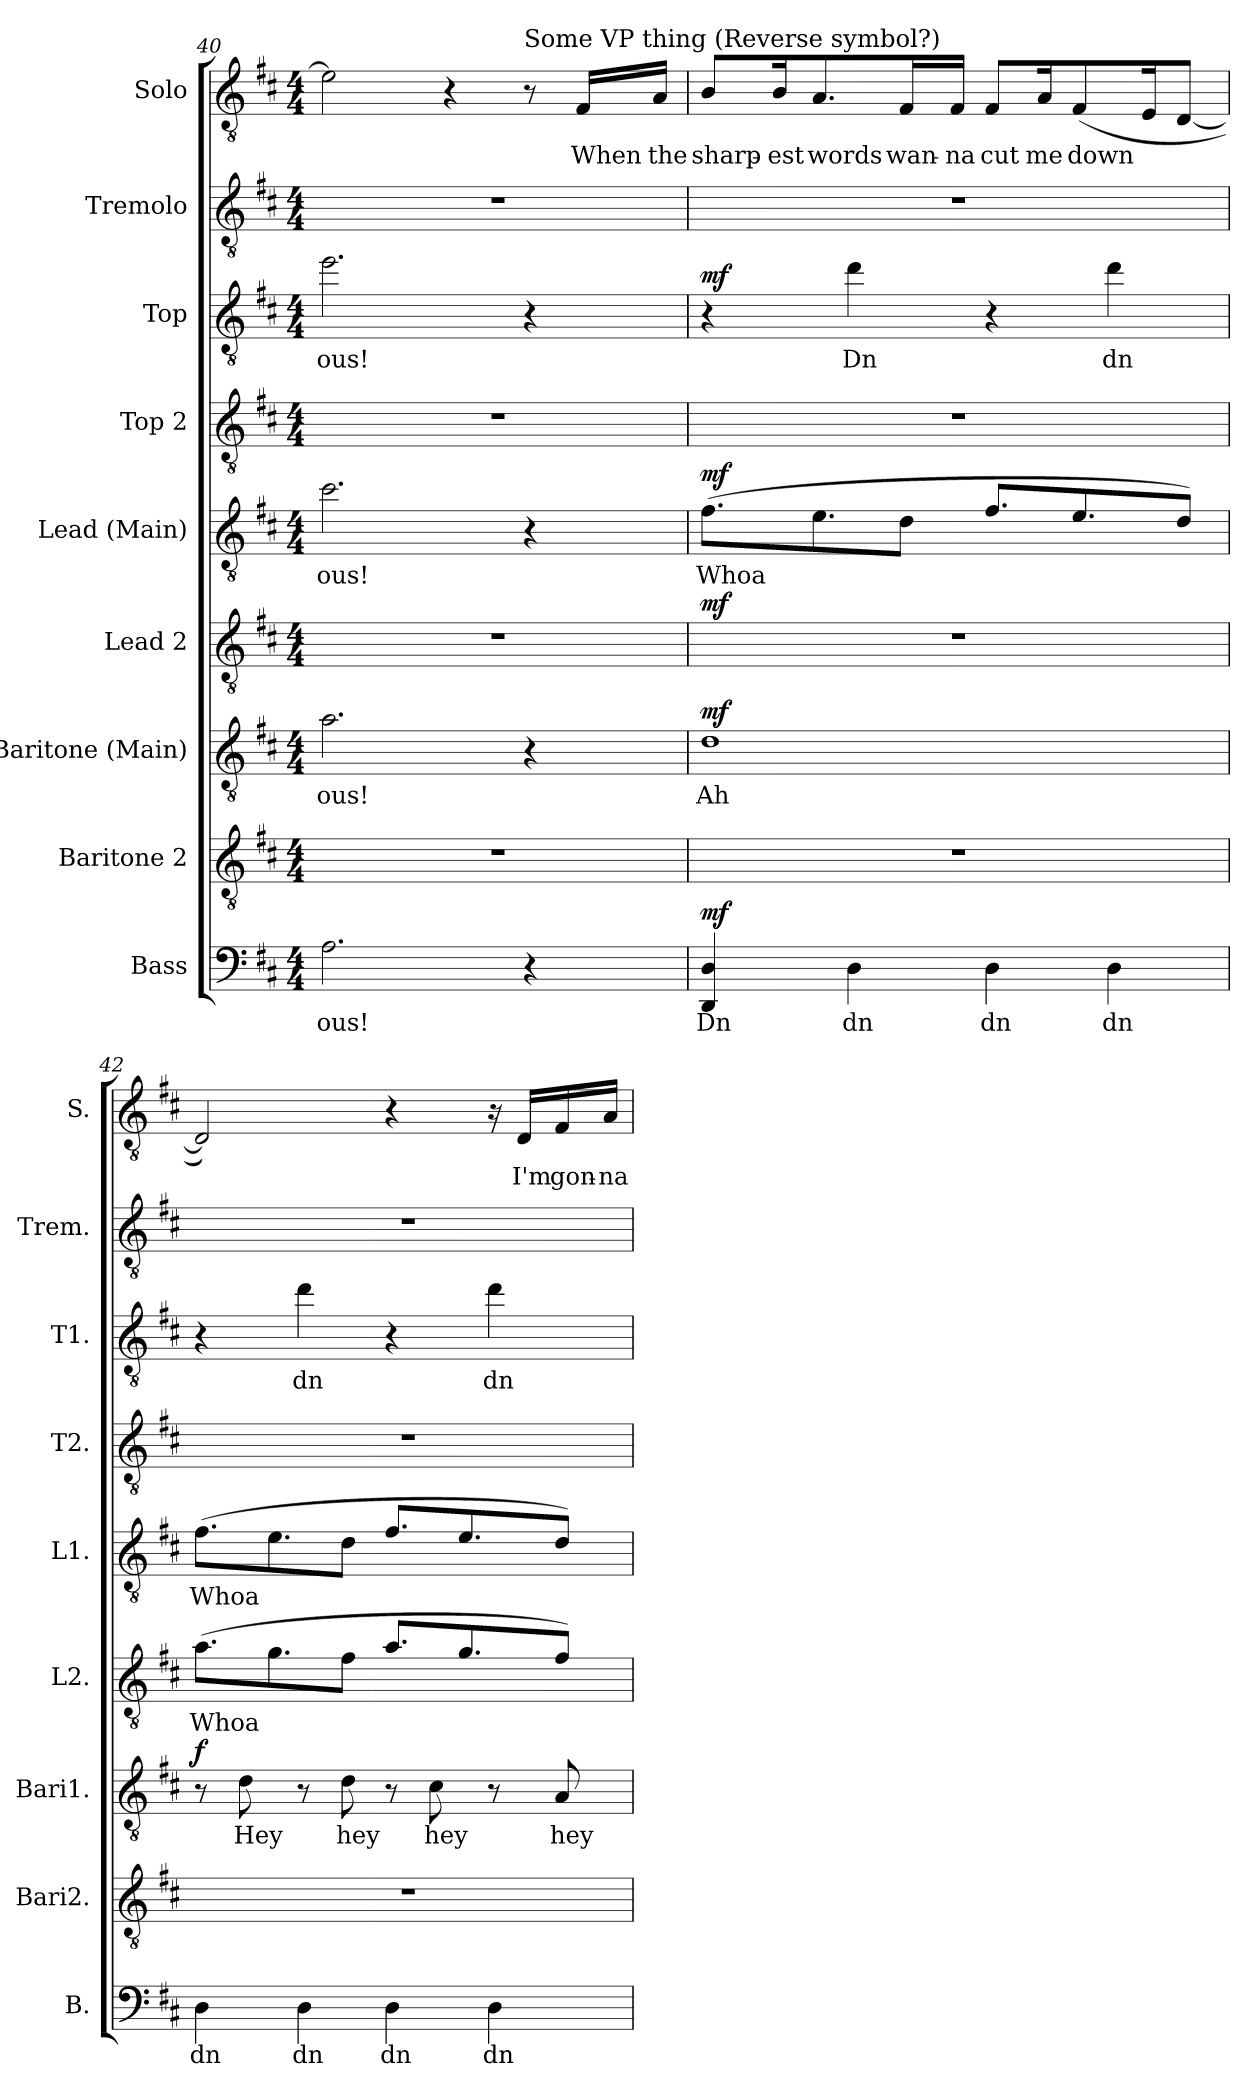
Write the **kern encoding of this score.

**kern	**text	**dynam	**kern	**kern	**text	**dynam	**kern	**text	**dynam	**kern	**text	**dynam	**kern	**kern	**text	**dynam	**kern	**kern	**text
*part9	*part9	*part9	*part8	*part7	*part7	*part7	*part6	*part6	*part6	*part5	*part5	*part5	*part4	*part3	*part3	*part3	*part2	*part1	*part1
*staff9	*staff9	*staff9	*staff8	*staff7	*staff7	*staff7	*staff6	*staff6	*staff6	*staff5	*staff5	*staff5	*staff4	*staff3	*staff3	*staff3	*staff2	*staff1	*staff1
*I"Bass	*	*	*I"Baritone 2	*I"Baritone (Main)	*	*	*I"Lead 2	*	*	*I"Lead (Main)	*	*	*I"Top 2	*I"Top	*	*	*I"Tremolo	*I"Solo	*
*I'B.	*	*	*I'Bari2.	*I'Bari1.	*	*	*I'L2.	*	*	*I'L1.	*	*	*I'T2.	*I'T1.	*	*	*I'Trem.	*I'S.	*
*clefF4	*	*	*clefGv2	*clefGv2	*	*	*clefGv2	*	*	*clefGv2	*	*	*clefGv2	*clefGv2	*	*	*clefGv2	*clefGv2	*
*k[f#c#]	*	*	*k[f#c#]	*k[f#c#]	*	*	*k[f#c#]	*	*	*k[f#c#]	*	*	*k[f#c#]	*k[f#c#]	*	*	*k[f#c#]	*k[f#c#]	*
*M4/4	*	*	*M4/4	*M4/4	*	*	*M4/4	*	*	*M4/4	*	*	*M4/4	*M4/4	*	*	*M4/4	*M4/4	*
=40	=40	=40	=40	=40	=40	=40	=40	=40	=40	=40	=40	=40	=40	=40	=40	=40	=40	=40	=40
!	!LO:LY:b	!	!	!	!LO:LY:b	!	!	!	!	!	!LO:LY:b	!	!	!	!LO:LY:b	!	!	!	!
2.A\	-ous!	.	1r	2.a\	-ous!	.	1r	.	.	2.cc#\	-ous!	.	1r	2.ee\	-ous!	.	1r	2e\]	.
.	.	.	.	.	.	.	.	.	.	.	.	.	.	.	.	.	.	4r	.
!	!	!	!	!	!	!	!	!	!	!	!	!	!	!	!	!	!	!LO:TX:a:t=Some VP thing (Reverse symbol?)	!
4r	.	.	.	4r	.	.	.	.	.	4r	.	.	.	4r	.	.	.	8r	.
!	!	!	!	!	!	!	!	!	!	!	!	!	!	!	!	!	!	!	!LO:LY:b
.	.	.	.	.	.	.	.	.	.	.	.	.	.	.	.	.	.	16F#/LL	When
!	!	!	!	!	!	!	!	!	!	!	!	!	!	!	!	!	!	!	!LO:LY:b
.	.	.	.	.	.	.	.	.	.	.	.	.	.	.	.	.	.	16A/JJ	the
=41	=41	=41	=41	=41	=41	=41	=41	=41	=41	=41	=41	=41	=41	=41	=41	=41	=41	=41	=41
!	!LO:LY:b	!LO:DY:b	!	!	!LO:LY:b	!LO:DY:b	!	!	!LO:DY:b	!	!LO:LY:b	!LO:DY:b	!	!	!	!LO:DY:b	!	!	!LO:LY:b
4DD/ 4D/	Dn	mf	1r	1d	Ah	mf	1r	.	mf	(>8.f#\L	Whoa	mf	1r	4r	.	mf	1r	8B/L	sharp-
!	!	!	!	!	!	!	!	!	!	!	!	!	!	!	!	!	!	!	!LO:LY:b
.	.	.	.	.	.	.	.	.	.	.	.	.	.	.	.	.	.	16B/K	-est
!	!	!	!	!	!	!	!	!	!	!	!	!	!	!	!	!	!	!	!LO:LY:b
.	.	.	.	.	.	.	.	.	.	8.e\	.	.	.	.	.	.	.	8.A/	words
!	!LO:LY:b	!	!	!	!	!	!	!	!	!	!	!	!	!	!LO:LY:b	!	!	!	!
4D\	dn	.	.	.	.	.	.	.	.	.	.	.	.	4dd\	Dn	.	.	.	.
!	!	!	!	!	!	!	!	!	!	!	!	!	!	!	!	!	!	!	!LO:LY:b
.	.	.	.	.	.	.	.	.	.	8d\J	.	.	.	.	.	.	.	16F#/L	wan-
!	!	!	!	!	!	!	!	!	!	!	!	!	!	!	!	!	!	!	!LO:LY:b
.	.	.	.	.	.	.	.	.	.	.	.	.	.	.	.	.	.	16F#/JJ	-na
!	!LO:LY:b	!	!	!	!	!	!	!	!	!	!	!	!	!	!	!	!	!	!LO:LY:b
4D\	dn	.	.	.	.	.	.	.	.	8.f#/L	.	.	.	4r	.	.	.	8F#/L	cut
!	!	!	!	!	!	!	!	!	!	!	!	!	!	!	!	!	!	!	!LO:LY:b
.	.	.	.	.	.	.	.	.	.	.	.	.	.	.	.	.	.	16A/K	me
!	!	!	!	!	!	!	!	!	!	!	!	!	!	!	!	!	!	!	!LO:LY:b
.	.	.	.	.	.	.	.	.	.	8.e/	.	.	.	.	.	.	.	(<8F#/	down
!	!LO:LY:b	!	!	!	!	!	!	!	!	!	!	!	!	!	!LO:LY:b	!	!	!	!
4D\	dn	.	.	.	.	.	.	.	.	.	.	.	.	4dd\	dn	.	.	.	.
.	.	.	.	.	.	.	.	.	.	.	.	.	.	.	.	.	.	16E/K	.
.	.	.	.	.	.	.	.	.	.	8d/J)	.	.	.	.	.	.	.	[8D/J	.
!!LO:PB:g=z
=42	=42	=42	=42	=42	=42	=42	=42	=42	=42	=42	=42	=42	=42	=42	=42	=42	=42	=42	=42
!	!LO:LY:b	!	!	!	!	!LO:DY:b	!	!LO:LY:b	!	!	!LO:LY:b	!	!	!	!	!	!	!	!
4D\	dn	.	1r	8r	.	f	(>8.a\L	Whoa	.	(>8.f#\L	Whoa	.	1r	4r	.	.	1r	2D/])	.
!	!	!	!	!	!LO:LY:b	!	!	!	!	!	!	!	!	!	!	!	!	!	!
.	.	.	.	8d\	Hey	.	.	.	.	.	.	.	.	.	.	.	.	.	.
.	.	.	.	.	.	.	8.g\	.	.	8.e\	.	.	.	.	.	.	.	.	.
!	!LO:LY:b	!	!	!	!	!	!	!	!	!	!	!	!	!	!LO:LY:b	!	!	!	!
4D\	dn	.	.	8r	.	.	.	.	.	.	.	.	.	4dd\	dn	.	.	.	.
!	!	!	!	!	!LO:LY:b	!	!	!	!	!	!	!	!	!	!	!	!	!	!
.	.	.	.	8d\	hey	.	8f#\J	.	.	8d\J	.	.	.	.	.	.	.	.	.
!	!LO:LY:b	!	!	!	!	!	!	!	!	!	!	!	!	!	!	!	!	!	!
4D\	dn	.	.	8r	.	.	8.a/L	.	.	8.f#/L	.	.	.	4r	.	.	.	4r	.
!	!	!	!	!	!LO:LY:b	!	!	!	!	!	!	!	!	!	!	!	!	!	!
.	.	.	.	8c#\	hey	.	.	.	.	.	.	.	.	.	.	.	.	.	.
.	.	.	.	.	.	.	8.g/	.	.	8.e/	.	.	.	.	.	.	.	.	.
!	!LO:LY:b	!	!	!	!	!	!	!	!	!	!	!	!	!	!LO:LY:b	!	!	!	!
4D\	dn	.	.	8r	.	.	.	.	.	.	.	.	.	4dd\	dn	.	.	16r	.
!	!	!	!	!	!	!	!	!	!	!	!	!	!	!	!	!	!	!	!LO:LY:b
.	.	.	.	.	.	.	.	.	.	.	.	.	.	.	.	.	.	16D/LL	I'm
!	!	!	!	!	!LO:LY:b	!	!	!	!	!	!	!	!	!	!	!	!	!	!LO:LY:b
.	.	.	.	8A/	hey	.	8f#/J)	.	.	8d/J)	.	.	.	.	.	.	.	16F#/	gon-
!	!	!	!	!	!	!	!	!	!	!	!	!	!	!	!	!	!	!	!LO:LY:b
.	.	.	.	.	.	.	.	.	.	.	.	.	.	.	.	.	.	16A/JJ	-na
=	=	=	=	=	=	=	=	=	=	=	=	=	=	=	=	=	=	=	=
*-	*-	*-	*-	*-	*-	*-	*-	*-	*-	*-	*-	*-	*-	*-	*-	*-	*-	*-	*-
